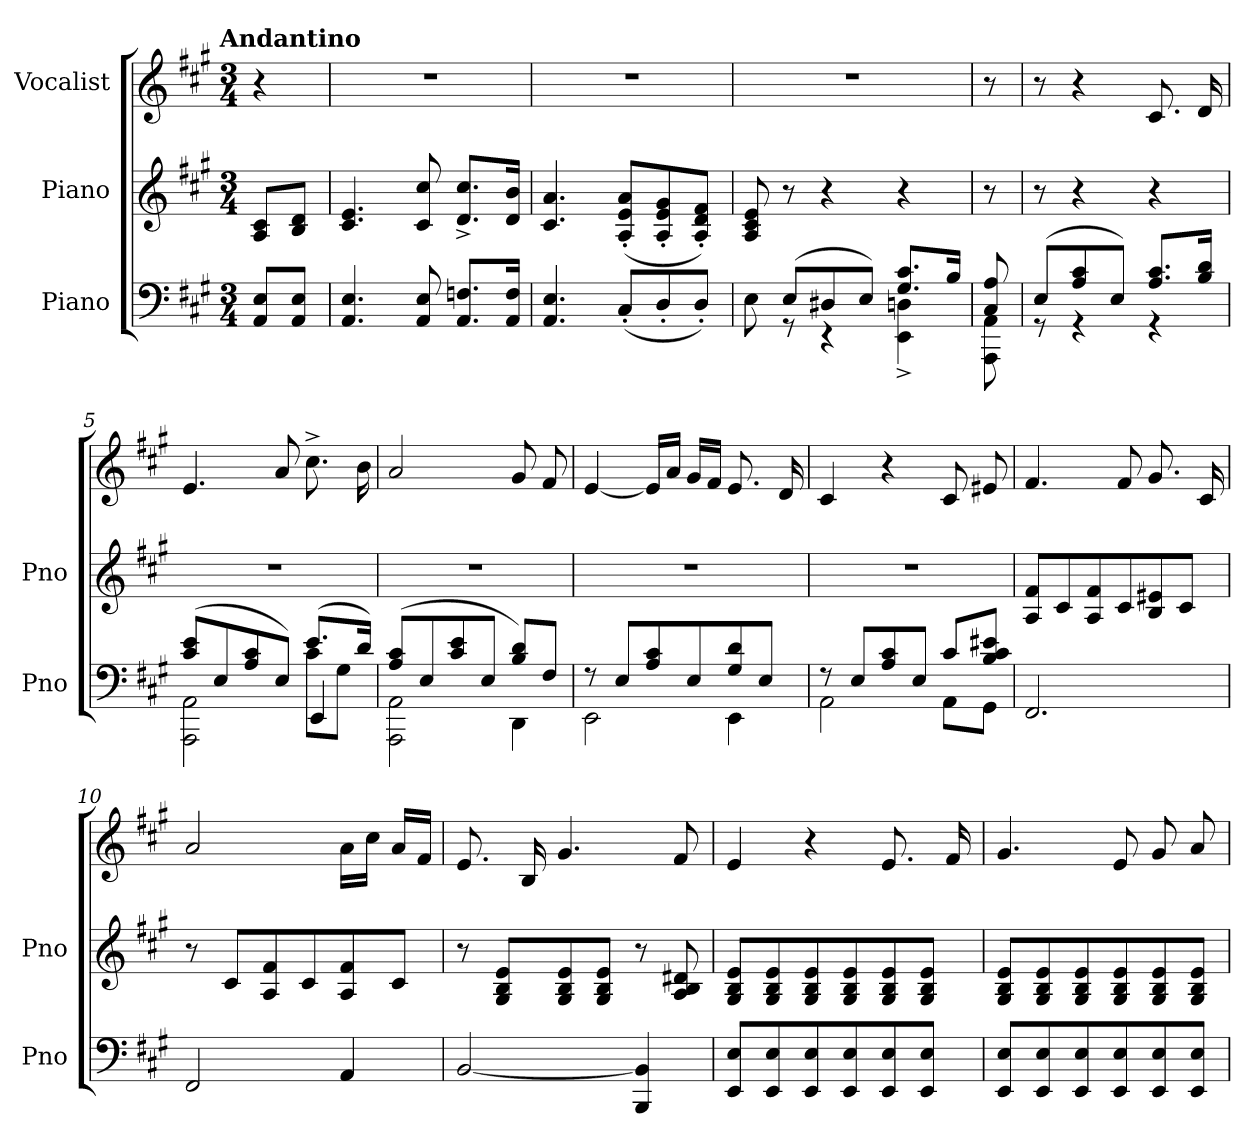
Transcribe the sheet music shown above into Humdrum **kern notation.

**kern	**kern	**kern
*part3	*part2	*part1
*staff3	*staff2	*staff1
*I"Piano	*I"Piano	*I"Vocalist
*I'Pno	*I'Pno	*
*clefF4	*clefG2	*clefG2
*k[f#c#g#]	*k[f#c#g#]	*k[f#c#g#]
*A:	*A:	*A:
!!LO:TX:omd:t=Andantino
*M3/4	*M3/4	*M3/4
*MM84	*MM84	*MM84
=	=	=
8AA 8EL	8A 8c#L	4r
8AA 8EJ	8B 8dJ	.
=1	=1	=1
4.AA 4.E	4.c# 4.e	2.r
8AA 8E	8c# 8cc#	.
8.AA 8.FnL	8.d^ 8.cc#^L	.
16AA 16FJk	16d 16bJk	.
=2	=2	=2
4.AA 4.E	4.c# 4.a	2.r
(8C#'L	(8A' 8e' 8a'L	.
8D'	8A' 8e' 8g#'	.
8D'J)	8A' 8d' 8f#'J)	.
=3	=3	=3
*^	*	*
8E	8ryy	8A 8c# 8e	2.r
(8EL	8r	8r	.
8D#X	4r	4r	.
8EJ)	.	.	.
8.G# 8.c#L	4EE^ 4Dn^	4r	.
16BJk	.	.	.
=4	=4	=4	=4
8C# 8A	8AAA 8AA	8r	8r
=	=	=	=
(8EL	8r	8r	8r
8A 8c#	4r	4r	4r
8EJ)	.	.	.
8.A 8.c#L	4r	4r	8.c#
16B 16dJk	.	.	16d
=5	=5	=5	=5
*	*^	*	*
(8c# 8eL	2AAA 2AA	2ryy	2.r	4.e
8E	.	.	.	.
8A 8c#	.	.	.	.
8EJ)	.	.	.	8a
(8.eL	8c#L	4EE	.	8.cc#^
.	8G#J	.	.	.
16dJk)	.	.	.	16b
*	*v	*v	*	*
=6	=6	=6	=6
(8A 8c#L	2AAA 2AA	2.r	2a
8E	.	.	.
8c# 8e	.	.	.
8EJ	.	.	.
8B 8dL)	4DD	.	8g#
8F#J	.	.	8f#
=7	=7	=7	=7
8r	2EE	2.r	[4e
8EL	.	.	.
8A 8c#	.	.	16eLL]
.	.	.	16aJJ
8E	.	.	16g#LL
.	.	.	16f#JJ
8G# 8d	4EE	.	8.e
8EJ	.	.	.
.	.	.	16d
=8	=8	=8	=8
8r	2AA	2.r	4c#
8EL	.	.	.
8A 8c#	.	.	4r
8EJ	.	.	.
8c#L	8AAL	.	8c#
8B 8c# 8e#XJ	8GG#J	.	8e#X
*v	*v	*	*
=9	=9	=9
2.FF#	8A 8f#L	4.f#
.	8c#	.
.	8A 8f#	.
.	8c#	8f#
.	8B 8e#X	8.g#
.	8c#J	.
.	.	16c#
=10	=10	=10
2FF#	8r	2a
.	8c#L	.
.	8A 8f#	.
.	8c#	.
4AA	8A 8f#	16aLL
.	.	16cc#JJ
.	8c#J	16aLL
.	.	16f#JJ
=11	=11	=11
[2BB	8r	8.e
.	8G# 8B 8eL	.
.	.	16B
.	8G# 8B 8e	4.g#
.	8G# 8B 8eJ	.
4BBB 4BB]	8r	.
.	8A 8B 8d#X	8f#
=12	=12	=12
8EE 8EL	8G# 8B 8eL	4e
8EE 8E	8G# 8B 8e	.
8EE 8E	8G# 8B 8e	4r
8EE 8E	8G# 8B 8e	.
8EE 8E	8G# 8B 8e	8.e
8EE 8EJ	8G# 8B 8eJ	.
.	.	16f#
=13	=13	=13
8EE 8EL	8G# 8B 8eL	4.g#
8EE 8E	8G# 8B 8e	.
8EE 8E	8G# 8B 8e	.
8EE 8E	8G# 8B 8e	8e
8EE 8E	8G# 8B 8e	8g#
8EE 8EJ	8G# 8B 8eJ	8a
=	=	=
*-	*-	*-
